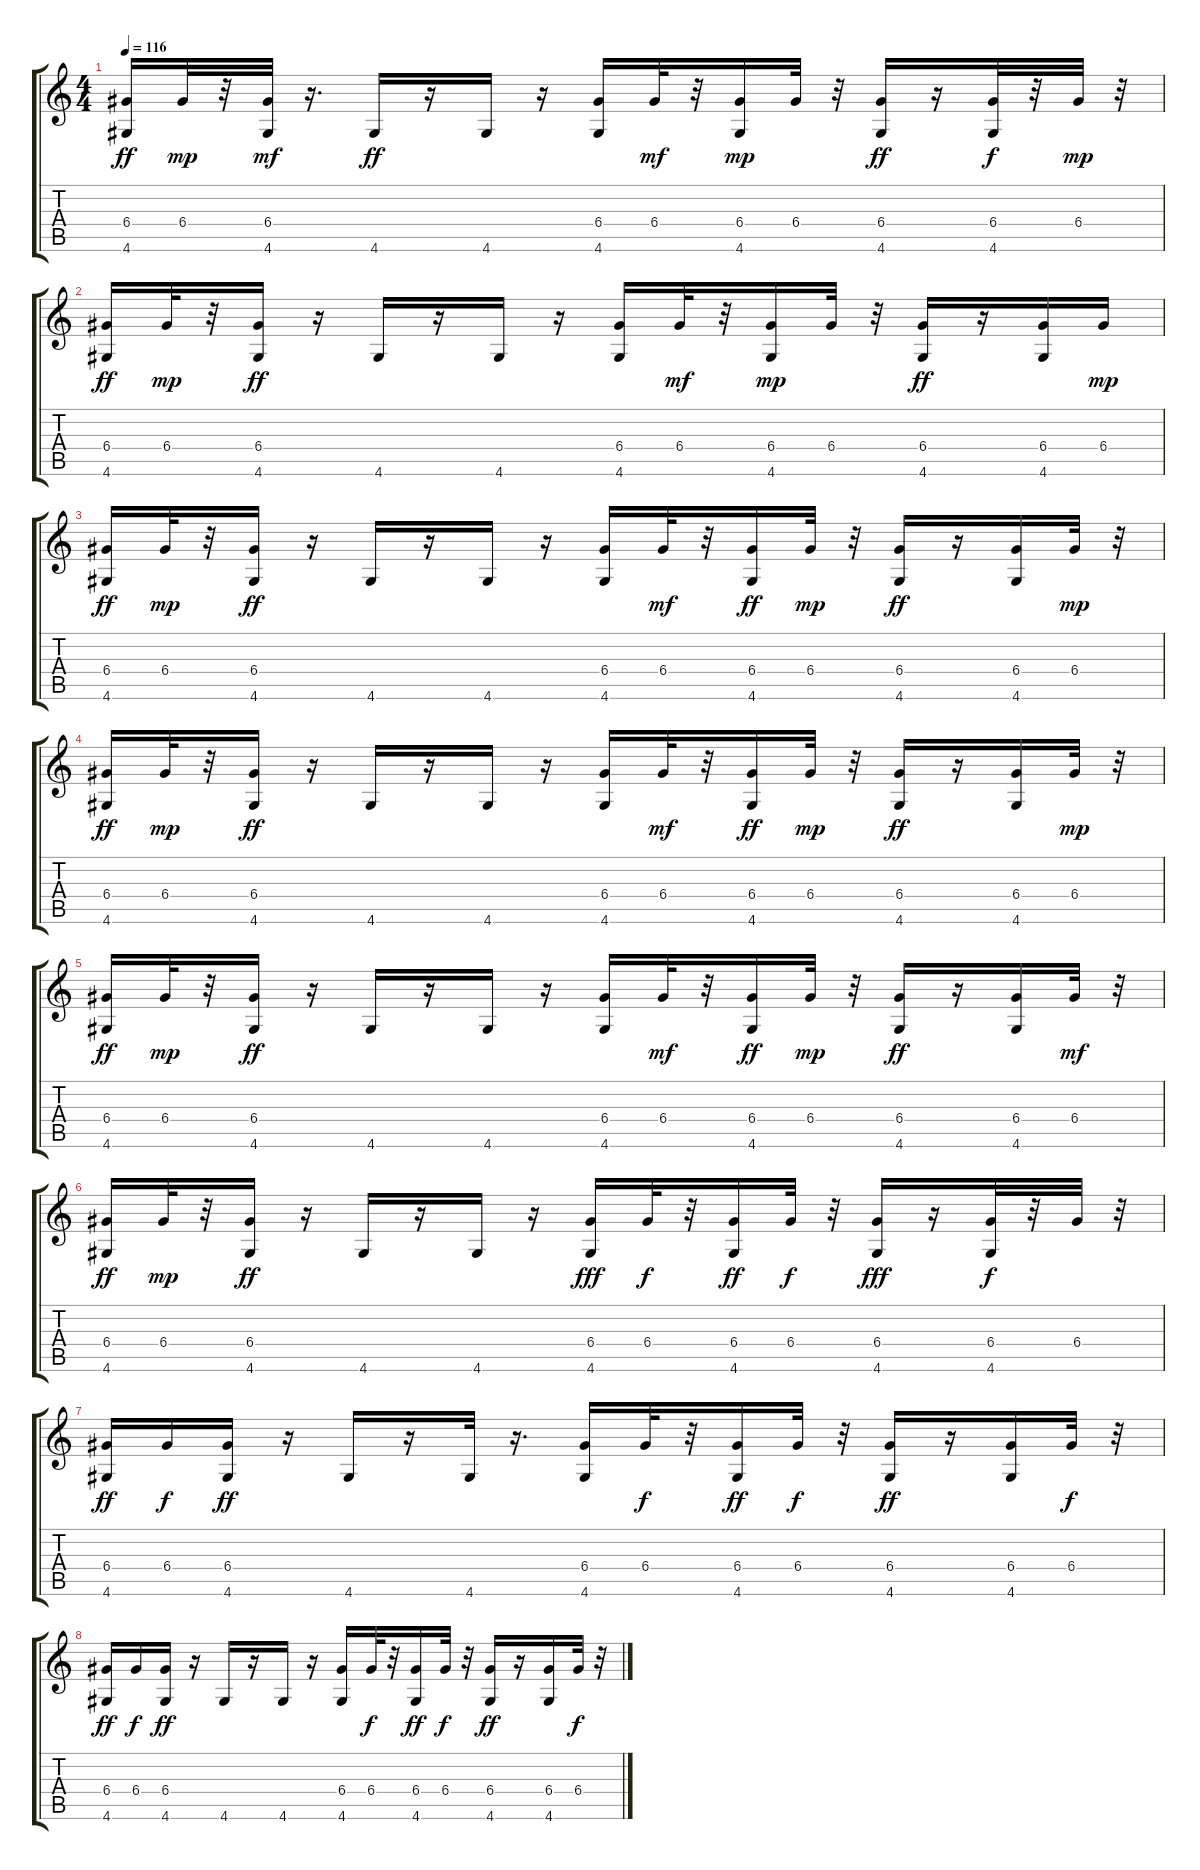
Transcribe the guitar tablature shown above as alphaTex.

\track "" {instrument acousticguitarsteel}
\staff {score tabs}
\tuning (E4 B3 G3 D3 A2 E2) {hide}
\ts (4 4)
\tempo 116
\clef g2
\ks c
(6.4 4.6).16{dy ff} 6.4.32{dy mp} r.32 (6.4 4.6).32{dy mf} r.16{d} 4.6.16{dy ff} r.16 4.6.16 r.16 (6.4 4.6).16 6.4.32{dy mf} r.32 (6.4 4.6).16{dy mp} 6.4.32 r.32 (6.4 4.6).16{dy ff} r.16 (6.4 4.6).32{dy f} r.32 6.4.32{dy mp} r.32 |
(6.4 4.6).16{dy ff} 6.4.32{dy mp} r.32 (6.4 4.6).16{dy ff} r.16 4.6.16 r.16 4.6.16 r.16 (6.4 4.6).16 6.4.32{dy mf} r.32 (6.4 4.6).16{dy mp} 6.4.32 r.32 (6.4 4.6).16{dy ff} r.16 (6.4 4.6).16 6.4.16{dy mp} |
(6.4 4.6).16{dy ff} 6.4.32{dy mp} r.32 (6.4 4.6).16{dy ff} r.16 4.6.16 r.16 4.6.16 r.16 (6.4 4.6).16 6.4.32{dy mf} r.32 (6.4 4.6).16{dy ff} 6.4.32{dy mp} r.32 (6.4 4.6).16{dy ff} r.16 (6.4 4.6).16 6.4.32{dy mp} r.32 |
(6.4 4.6).16{dy ff} 6.4.32{dy mp} r.32 (6.4 4.6).16{dy ff} r.16 4.6.16 r.16 4.6.16 r.16 (6.4 4.6).16 6.4.32{dy mf} r.32 (6.4 4.6).16{dy ff} 6.4.32{dy mp} r.32 (6.4 4.6).16{dy ff} r.16 (6.4 4.6).16 6.4.32{dy mp} r.32 |
(6.4 4.6).16{dy ff} 6.4.32{dy mp} r.32 (6.4 4.6).16{dy ff} r.16 4.6.16 r.16 4.6.16 r.16 (6.4 4.6).16 6.4.32{dy mf} r.32 (6.4 4.6).16{dy ff} 6.4.32{dy mp} r.32 (6.4 4.6).16{dy ff} r.16 (6.4 4.6).16 6.4.32{dy mf} r.32 |
(6.4 4.6).16{dy ff} 6.4.32{dy mp} r.32 (6.4 4.6).16{dy ff} r.16 4.6.16 r.16 4.6.16 r.16 (6.4 4.6).16{dy fff} 6.4.32{dy f} r.32 (6.4 4.6).16{dy ff} 6.4.32{dy f} r.32 (6.4 4.6).16{dy fff} r.16 (6.4 4.6).32{dy f} r.32 6.4.32 r.32 |
(6.4 4.6).16{dy ff} 6.4.16{dy f} (6.4 4.6).16{dy ff} r.16 4.6.16 r.16 4.6.32 r.16{d} (6.4 4.6).16 6.4.32{dy f} r.32 (6.4 4.6).16{dy ff} 6.4.32{dy f} r.32 (6.4 4.6).16{dy ff} r.16 (6.4 4.6).16 6.4.32{dy f} r.32 |
(6.4 4.6).16{dy ff} 6.4.16{dy f} (6.4 4.6).16{dy ff} r.16 4.6.16 r.16 4.6.16 r.16 (6.4 4.6).16 6.4.32{dy f} r.32 (6.4 4.6).16{dy ff} 6.4.32{dy f} r.32 (6.4 4.6).16{dy ff} r.16 (6.4 4.6).16 6.4.32{dy f} r.32
